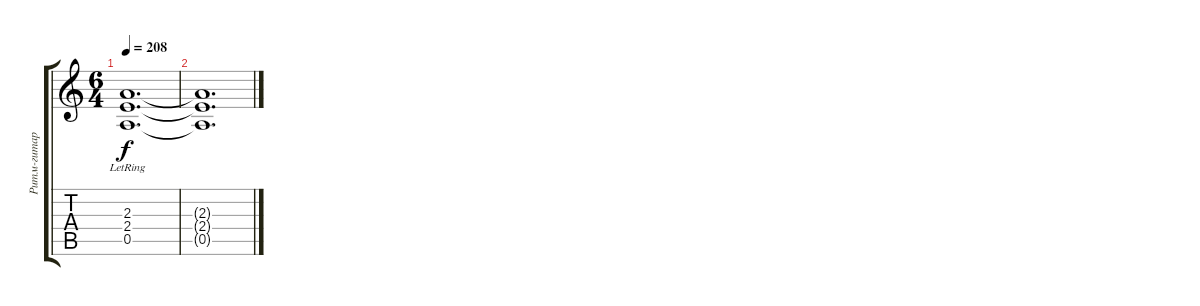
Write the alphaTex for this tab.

\track ("Ритм-гитара (Силеноз)" "Ритм-гитар") {instrument distortionguitar}
\staff {score tabs}
\tuning (E4 B3 G3 D3 A2 E2) {hide}
\ts (6 4)
\tempo 208
\clef g2
\ks c
(2.3{lr} 2.4{lr} 0.5{lr}).1{d dy f} |
(2.3{t} 2.4{t} 0.5{t}).1{d}
